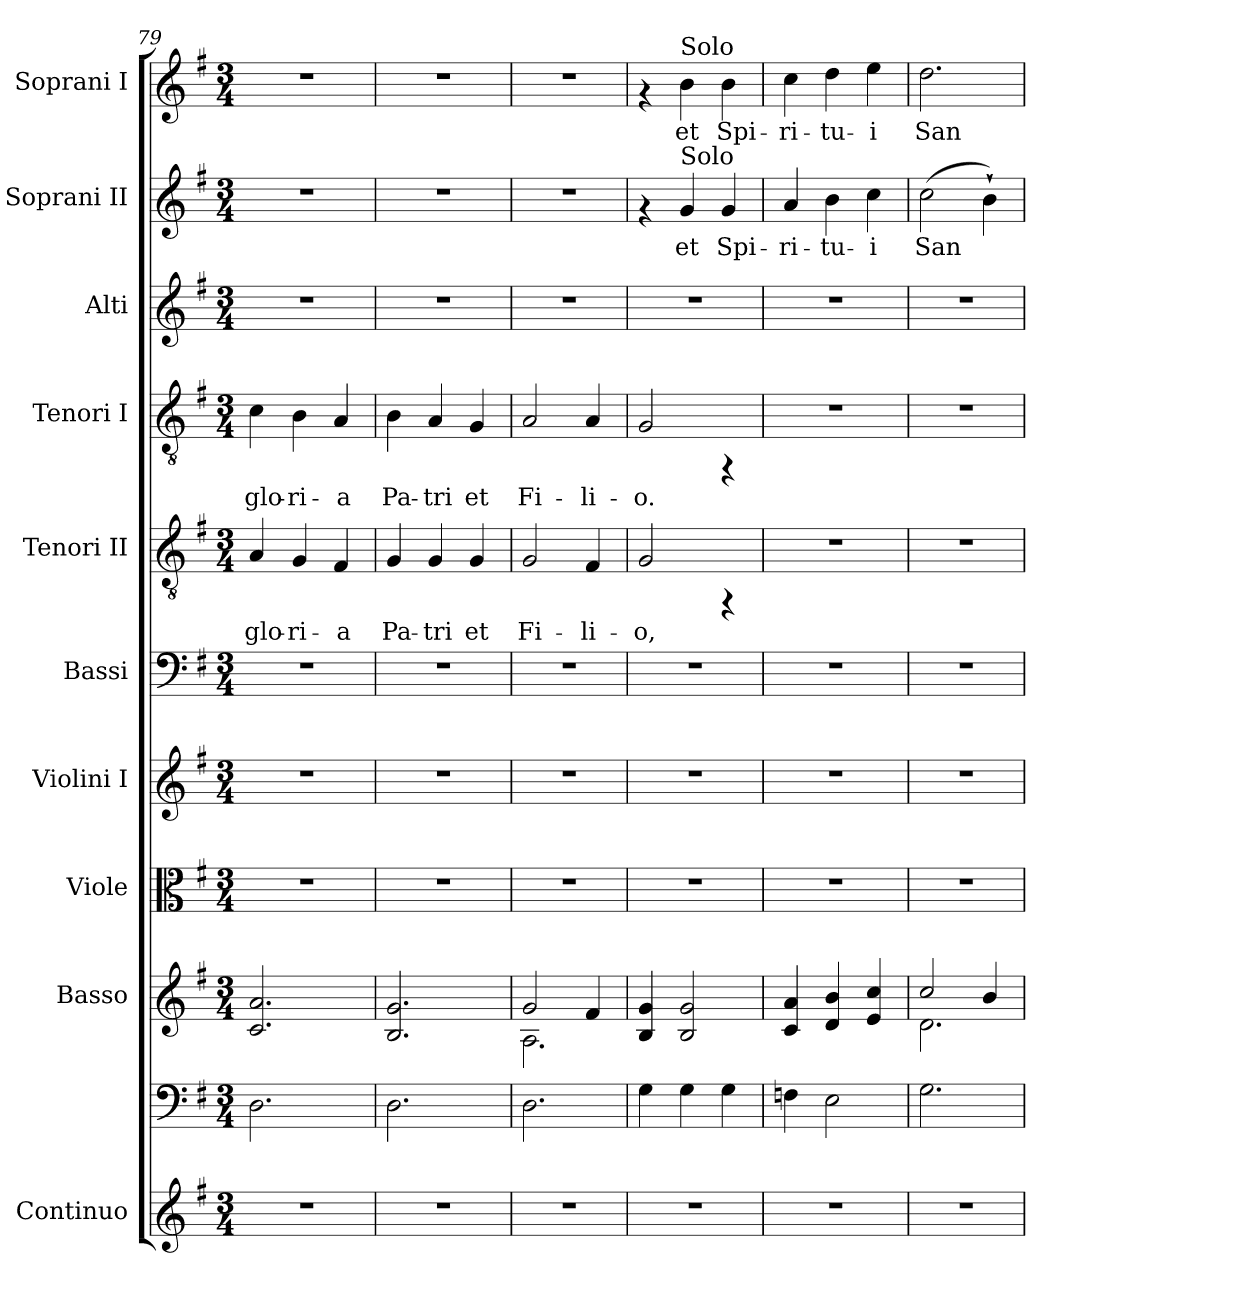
**kern	**kern	**kern	**kern	**kern	**kern	**kern	**text	**kern	**text	**kern	**kern	**text	**kern	**text
*part10	*part10	*part9	*part8	*part7	*part6	*part5	*part5	*part4	*part4	*part3	*part2	*part2	*part1	*part1
*staff11	*staff10	*staff9	*staff8	*staff7	*staff6	*staff5	*staff5	*staff4	*staff4	*staff3	*staff2	*staff2	*staff1	*staff1
*I"Continuo	*	*I"Basso	*I"Viole	*I"Violini I	*I"Bassi	*I"Tenori II	*	*I"Tenori I	*	*I"Alti	*I"Soprani II	*	*I"Soprani I	*
*	*	*	*	*I'Vln	*	*	*	*	*	*	*	*	*	*
*clefG2	*clefF4	*clefG2	*clefC3	*clefG2	*clefF4	*clefGv2	*	*clefGv2	*	*clefG2	*clefG2	*	*clefG2	*
*k[f#]	*k[f#]	*k[f#]	*k[f#]	*k[f#]	*k[f#]	*k[f#]	*	*k[f#]	*	*k[f#]	*k[f#]	*	*k[f#]	*
*G:	*G:	*G:	*G:	*G:	*G:	*G:	*	*G:	*	*G:	*G:	*	*G:	*
*M3/4	*M3/4	*M3/4	*M3/4	*M3/4	*M3/4	*M3/4	*	*M3/4	*	*M3/4	*M3/4	*	*M3/4	*
=79	=79	=79	=79	=79	=79	=79	=79	=79	=79	=79	=79	=79	=79	=79
!	!	!	!	!	!	!	!LO:LY:b	!	!LO:LY:b	!	!	!	!	!
2.r	2.D\	2.a/ 2.c/	2.r	2.r	2.r	4A/	glo-	4c\	glo-	2.r	2.r	.	2.r	.
!	!	!	!	!	!	!	!LO:LY:b	!	!LO:LY:b	!	!	!	!	!
.	.	.	.	.	.	4G/	-ri-	4B\	-ri-	.	.	.	.	.
!	!	!	!	!	!	!	!LO:LY:b	!	!LO:LY:b	!	!	!	!	!
.	.	.	.	.	.	4F#/	-a	4A/	-a	.	.	.	.	.
=80	=80	=80	=80	=80	=80	=80	=80	=80	=80	=80	=80	=80	=80	=80
!	!	!	!	!	!	!	!LO:LY:b	!	!LO:LY:b	!	!	!	!	!
2.r	2.D\	2.g/ 2.B/	2.r	2.r	2.r	4G/	Pa-	4B\	Pa-	2.r	2.r	.	2.r	.
!	!	!	!	!	!	!	!LO:LY:b	!	!LO:LY:b	!	!	!	!	!
.	.	.	.	.	.	4G/	-tri	4A/	-tri	.	.	.	.	.
!	!	!	!	!	!	!	!LO:LY:b	!	!LO:LY:b	!	!	!	!	!
.	.	.	.	.	.	4G/	et	4G/	et	.	.	.	.	.
=81	=81	=81	=81	=81	=81	=81	=81	=81	=81	=81	=81	=81	=81	=81
*	*	*^	*	*	*	*	*	*	*	*	*	*	*	*
!	!	!	!	!	!	!	!	!LO:LY:b	!	!LO:LY:b	!	!	!	!	!
2.r	2.D\	2g/	2.A\	2.r	2.r	2.r	2G/	Fi-	2A/	Fi-	2.r	2.r	.	2.r	.
!	!	!	!	!	!	!	!	!LO:LY:b	!	!LO:LY:b	!	!	!	!	!
.	.	4f#/	.	.	.	.	4F#/	-li-	4A/	-li-	.	.	.	.	.
*	*	*v	*v	*	*	*	*	*	*	*	*	*	*	*	*
=82	=82	=82	=82	=82	=82	=82	=82	=82	=82	=82	=82	=82	=82	=82
!	!	!	!	!	!	!	!LO:LY:b	!	!LO:LY:b	!	!	!	!	!
2.r	4G\	4g/ 4B/	2.r	2.r	2.r	2G/	-o,	2G/	-o.	2.r	4rf	.	4rf	.
!	!	!	!	!	!	!	!	!	!	!	!	!	!LO:TX:a:t=Solo	!
!	!	!	!	!	!	!	!	!	!	!	!LO:TX:a:t=Solo	!	!	!
!	!	!	!	!	!	!	!	!	!	!	!	!LO:LY:b	!	!LO:LY:b
.	4G\	2g/ 2B/	.	.	.	.	.	.	.	.	4g/	et	4b\	et
!	!	!	!	!	!	!	!	!	!	!	!	!LO:LY:b	!	!LO:LY:b
.	4G\	.	.	.	.	4rFF	.	4rFF	.	.	4g/	Spi-	4b\	Spi-
=83	=83	=83	=83	=83	=83	=83	=83	=83	=83	=83	=83	=83	=83	=83
!	!	!	!	!	!	!	!	!	!	!	!	!LO:LY:b	!	!LO:LY:b
2.r	4Fn\	4a/ 4c/	2.r	2.r	2.r	2.r	.	2.r	.	2.r	4a/	-ri-	4cc\	-ri-
!	!	!	!	!	!	!	!	!	!	!	!	!LO:LY:b	!	!LO:LY:b
.	2E\	4b/ 4d/	.	.	.	.	.	.	.	.	4b\	-tu-	4dd\	-tu-
!	!	!	!	!	!	!	!	!	!	!	!	!LO:LY:b	!	!LO:LY:b
.	.	4cc/ 4e/	.	.	.	.	.	.	.	.	4cc\	-i	4ee\	-i
=84	=84	=84	=84	=84	=84	=84	=84	=84	=84	=84	=84	=84	=84	=84
*	*	*^	*	*	*	*	*	*	*	*	*	*	*	*
!	!	!	!	!	!	!	!	!	!	!	!	!	!LO:LY:b	!	!LO:LY:b
2.r	2.G\	2cc/	2.d\	2.r	2.r	2.r	2.r	.	2.r	.	2.r	(>2cc\	San-	2.dd\	San-
!	!	!	!	!	!	!	!	!	!	!	!	!	!LO:LY:b	!	!
.	.	4b/	.	.	.	.	.	.	.	.	.	4b`>\)	--	.	.
*	*	*v	*v	*	*	*	*	*	*	*	*	*	*	*	*
=	=	=	=	=	=	=	=	=	=	=	=	=	=	=
*-	*-	*-	*-	*-	*-	*-	*-	*-	*-	*-	*-	*-	*-	*-
